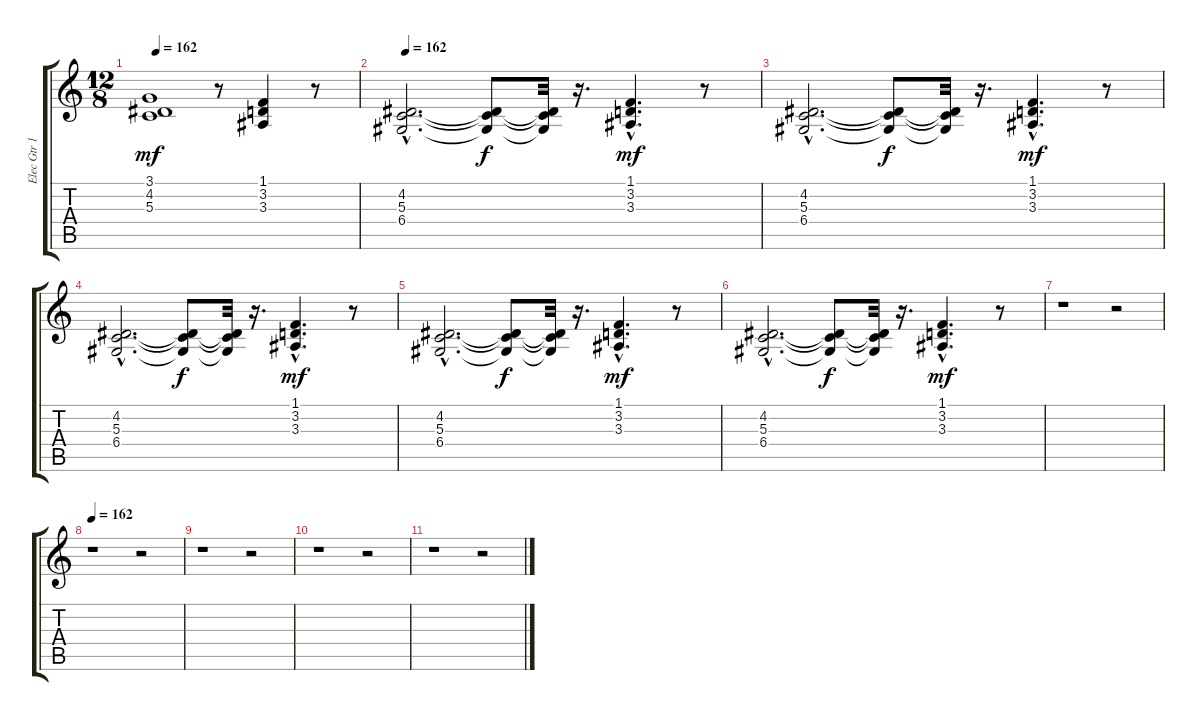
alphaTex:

\track ("Elec Gtr 1" "Elec Gtr 1") {instrument brasssection}
\staff {score tabs}
\tuning (E4 B3 G3 D3 A2 E2) {hide}
\ts (12 8)
\tempo 162
\clef g2
\ks c
(3.1 4.2 5.3).1{dy mf} r.8 (1.1 3.2 3.3).4 r.8 |
\tempo 162
(4.2{hac} 5.3{hac} 6.4{hac}).2{d} (4.2{t} 5.3{t} 6.4{t}).8{dy f} (4.2{t} 5.3{t} 6.4{t}).32 r.16{d} (1.1{hac} 3.2{hac} 3.3{hac}).4{d dy mf} r.8 |
(4.2{hac} 5.3{hac} 6.4{hac}).2{d} (4.2{t} 5.3{t} 6.4{t}).8{dy f} (4.2{t} 5.3{t} 6.4{t}).32 r.16{d} (1.1{hac} 3.2{hac} 3.3{hac}).4{d dy mf} r.8 |
(4.2{hac} 5.3{hac} 6.4{hac}).2{d} (4.2{t} 5.3{t} 6.4{t}).8{dy f} (4.2{t} 5.3{t} 6.4{t}).32 r.16{d} (1.1{hac} 3.2{hac} 3.3{hac}).4{d dy mf} r.8 |
(4.2{hac} 5.3{hac} 6.4{hac}).2{d} (4.2{t} 5.3{t} 6.4{t}).8{dy f} (4.2{t} 5.3{t} 6.4{t}).32 r.16{d} (1.1{hac} 3.2{hac} 3.3{hac}).4{d dy mf} r.8 |
(4.2{hac} 5.3{hac} 6.4{hac}).2{d} (4.2{t} 5.3{t} 6.4{t}).8{dy f} (4.2{t} 5.3{t} 6.4{t}).32 r.16{d} (1.1{hac} 3.2{hac} 3.3{hac}).4{d dy mf} r.8 |
r.1 r.2 |
\tempo 162
r.1 r.2 |
r.1 r.2 |
r.1 r.2 |
r.1 r.2
